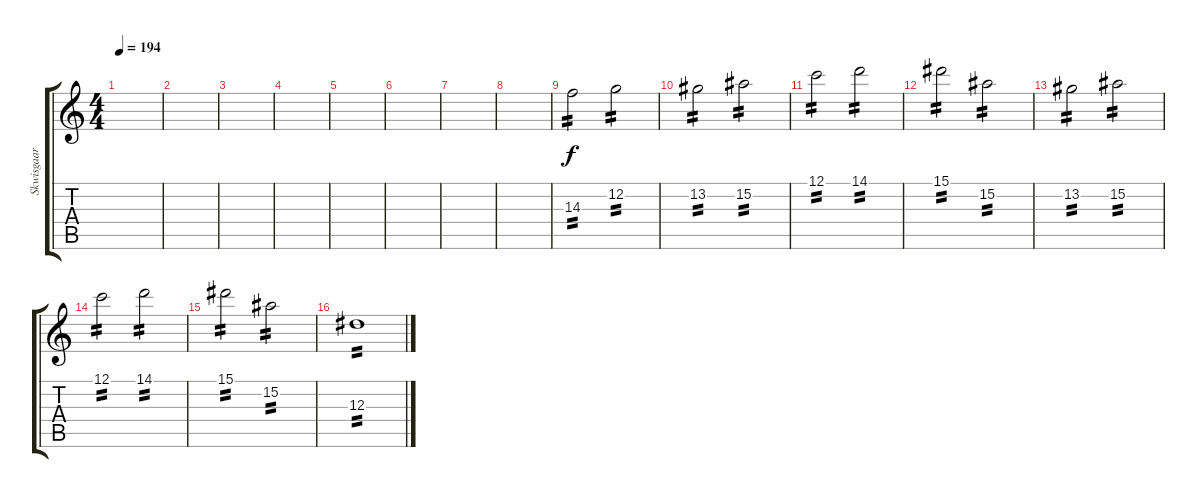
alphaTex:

\track ("Skwisgaar Skwigelf (Harmony Guitar 1)" "Skwisgaar ") {instrument distortionguitar}
\staff {score tabs}
\tuning (C4 G3 Eb3 Bb2 F2 C2) {hide}
\ts (4 4)
\tempo 194
\clef g2
\ks c
|
|
|
|
|
|
|
|
14.3.2{tp 2} 12.2.2{tp 2} |
13.2.2{tp 2} 15.2.2{tp 2} |
12.1.2{tp 2} 14.1.2{tp 2} |
15.1.2{tp 2} 15.2.2{tp 2} |
13.2.2{tp 2} 15.2.2{tp 2} |
12.1.2{tp 2} 14.1.2{tp 2} |
15.1.2{tp 2} 15.2.2{tp 2} |
12.3.1{tp 2}
